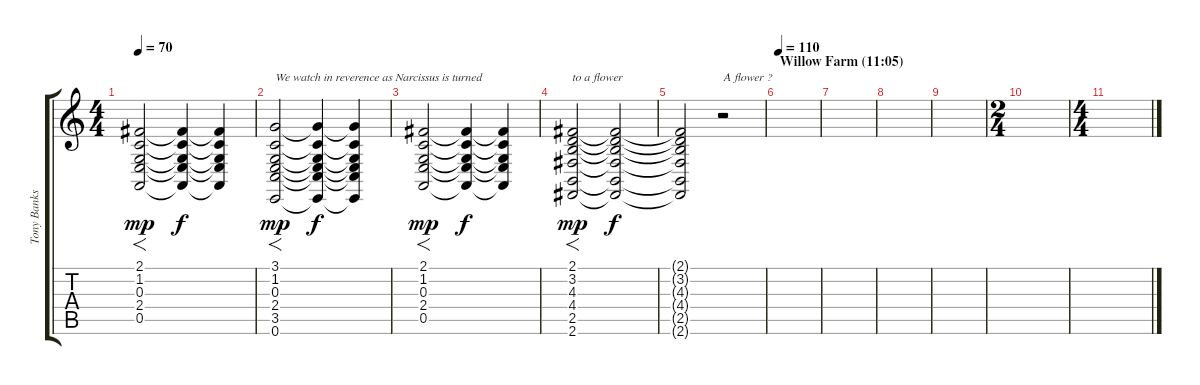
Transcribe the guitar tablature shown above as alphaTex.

\track ("Tony Banks (organ)" "Tony Banks") {instrument drawbarorgan}
\staff {score tabs}
\tuning (E4 B3 G3 D3 A2 E2) {hide}
\ts (4 4)
\tempo 70
\clef g2
\ks c
(2.1 1.2 0.3 2.4 0.5).2{f dy mp} (2.1{t} 1.2{t} 0.3{t} 2.4{t} 0.5{t}).4{dy f} (2.1{t} 1.2{t} 0.3{t} 2.4{t} 0.5{t}).4 |
(3.1 1.2 0.3 2.4 3.5 0.6).2{f txt "We watch in reverence as Narcissus is turned" dy mp} (3.1{t} 1.2{t} 0.3{t} 2.4{t} 3.5{t} 0.6{t}).4{dy f} (3.1{t} 1.2{t} 0.3{t} 2.4{t} 3.5{t} 0.6{t}).4 |
(2.1 1.2 0.3 2.4 0.5).2{f dy mp} (2.1{t} 1.2{t} 0.3{t} 2.4{t} 0.5{t}).4{dy f} (2.1{t} 1.2{t} 0.3{t} 2.4{t} 0.5{t}).4 |
(2.1 3.2 4.3 4.4 2.5 2.6).2{f txt "to a flower" dy mp} (2.1{t} 3.2{t} 4.3{t} 4.4{t} 2.5{t} 2.6{t}).2{dy f} |
(2.1{t} 3.2{t} 4.3{t} 4.4{t} 2.5{t} 2.6{t}).2 r.2{txt "A flower ?"} |
\section ("" "Willow Farm (11:05)")
\tempo 110
|
|
|
|
\ts (2 4)
|
\ts (4 4)
